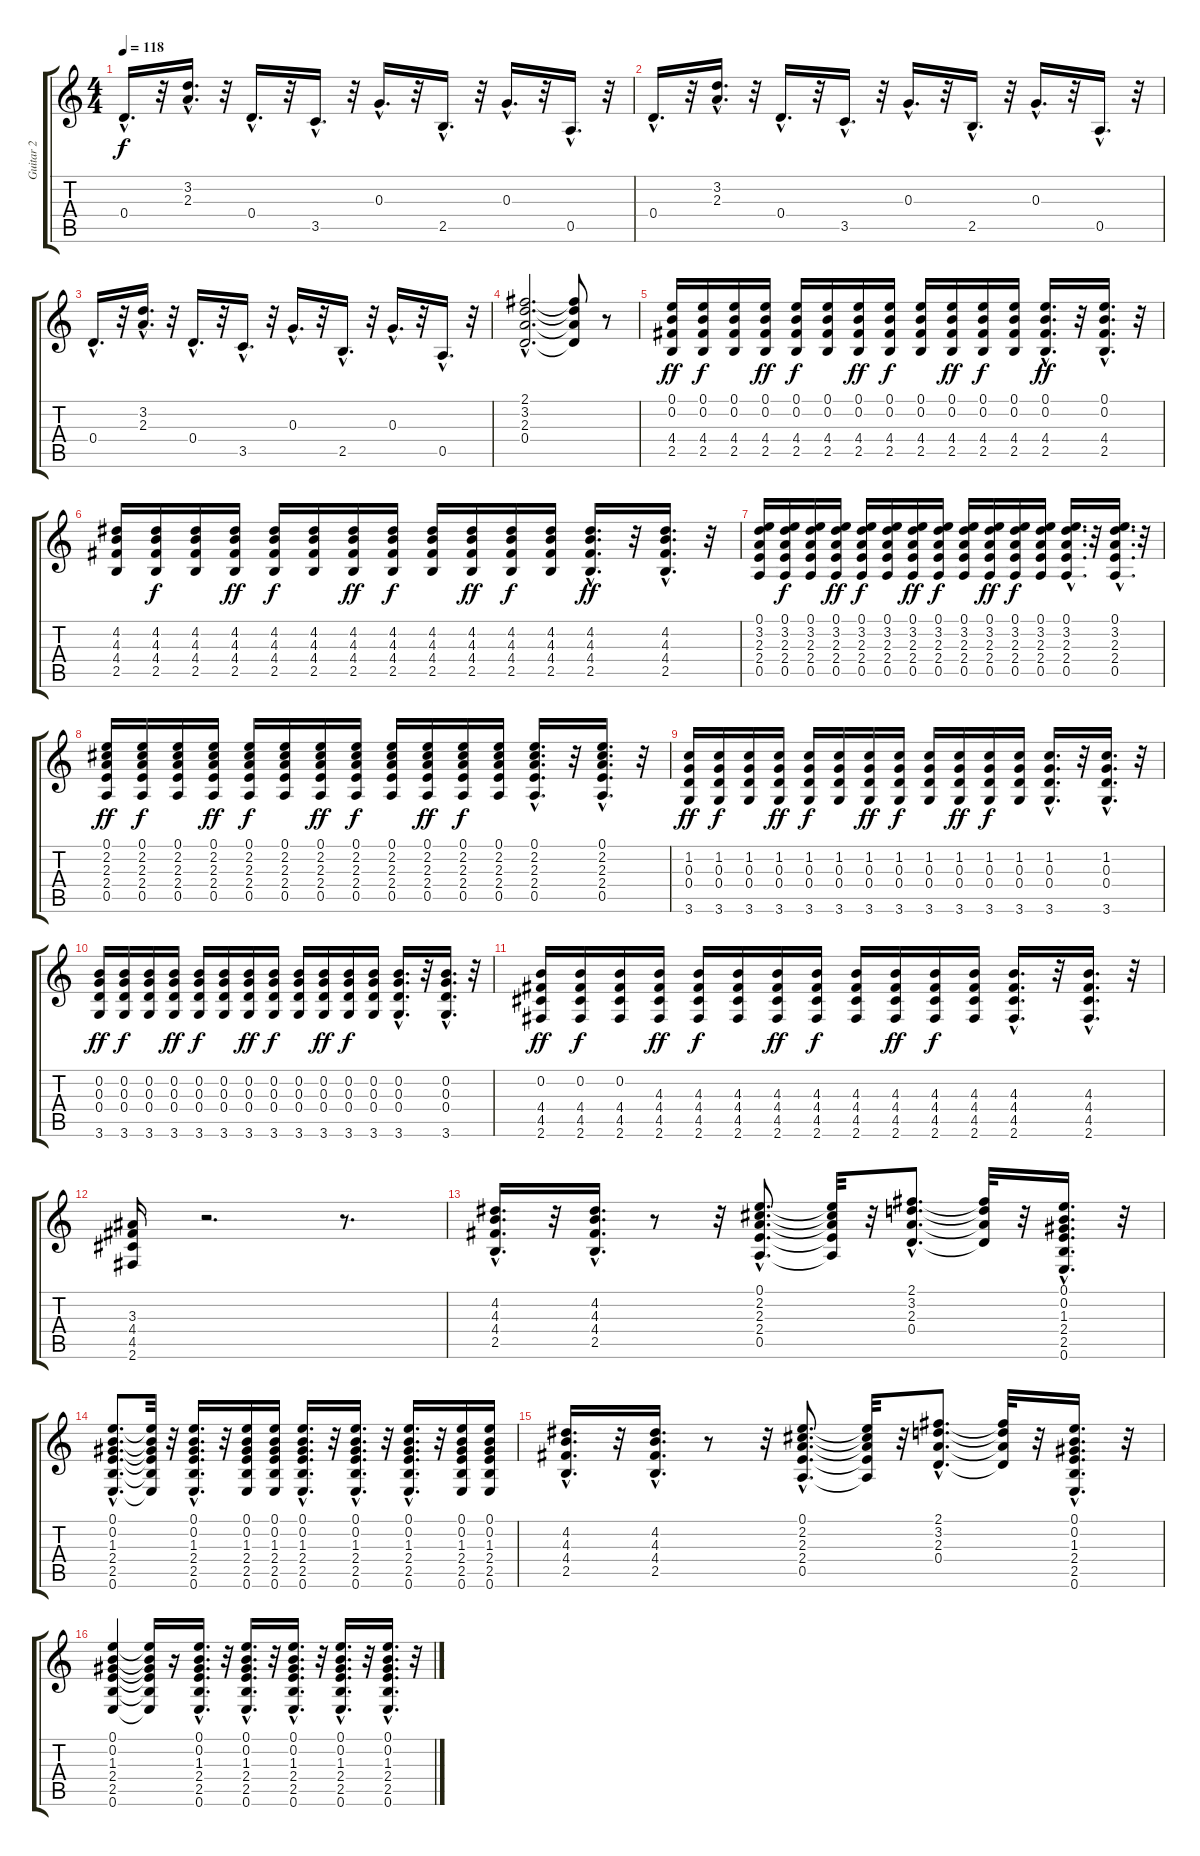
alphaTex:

\track ("Guitar 2            " "Guitar 2  ") {instrument distortionguitar}
\staff {score tabs}
\tuning (E4 B3 G3 D3 A2 E2) {hide}
\ts (4 4)
\tempo 118
\clef g2
\ks c
0.4{hac}.16{d dy f} r.32 (3.2{hac} 2.3{hac}).16{d} r.32 0.4{hac}.16{d} r.32 3.5{hac}.16{d} r.32 0.3{hac}.16{d} r.32 2.5{hac}.16{d} r.32 0.3{hac}.16{d} r.32 0.5{hac}.16{d} r.32 |
0.4{hac}.16{d} r.32 (3.2{hac} 2.3{hac}).16{d} r.32 0.4{hac}.16{d} r.32 3.5{hac}.16{d} r.32 0.3{hac}.16{d} r.32 2.5{hac}.16{d} r.32 0.3{hac}.16{d} r.32 0.5{hac}.16{d} r.32 |
0.4{hac}.16{d} r.32 (3.2{hac} 2.3{hac}).16{d} r.32 0.4{hac}.16{d} r.32 3.5{hac}.16{d} r.32 0.3{hac}.16{d} r.32 2.5{hac}.16{d} r.32 0.3{hac}.16{d} r.32 0.5{hac}.16{d} r.32 |
(2.1{hac} 3.2{hac} 2.3{hac} 0.4{hac}).2{d} (2.1{t} 3.2{t} 2.3{t} 0.4{t}).8 r.8 |
(0.1 0.2 4.4 2.5).16{dy ff} (0.1 0.2 4.4 2.5).16{dy f} (0.1 0.2 4.4 2.5).16 (0.1 0.2 4.4 2.5).16{dy ff} (0.1 0.2 4.4 2.5).16{dy f} (0.1 0.2 4.4 2.5).16 (0.1 0.2 4.4 2.5).16{dy ff} (0.1 0.2 4.4 2.5).16{dy f} (0.1 0.2 4.4 2.5).16 (0.1 0.2 4.4 2.5).16{dy ff} (0.1 0.2 4.4 2.5).16{dy f} (0.1 0.2 4.4 2.5).16 (0.1{hac} 0.2{hac} 4.4{hac} 2.5{hac}).16{d dy ff} r.32 (0.1{hac} 0.2{hac} 4.4{hac} 2.5{hac}).16{d} r.32 |
(4.2 4.3 4.4 2.5).16 (4.2 4.3 4.4 2.5).16{dy f} (4.2 4.3 4.4 2.5).16 (4.2 4.3 4.4 2.5).16{dy ff} (4.2 4.3 4.4 2.5).16{dy f} (4.2 4.3 4.4 2.5).16 (4.2 4.3 4.4 2.5).16{dy ff} (4.2 4.3 4.4 2.5).16{dy f} (4.2 4.3 4.4 2.5).16 (4.2 4.3 4.4 2.5).16{dy ff} (4.2 4.3 4.4 2.5).16{dy f} (4.2 4.3 4.4 2.5).16 (4.2{hac} 4.3{hac} 4.4{hac} 2.5{hac}).16{d dy ff} r.32 (4.2{hac} 4.3{hac} 4.4{hac} 2.5{hac}).16{d} r.32 |
(0.1 3.2 2.3 2.4 0.5).16 (0.1 3.2 2.3 2.4 0.5).16{dy f} (0.1 3.2 2.3 2.4 0.5).16 (0.1 3.2 2.3 2.4 0.5).16{dy ff} (0.1 3.2 2.3 2.4 0.5).16{dy f} (0.1 3.2 2.3 2.4 0.5).16 (0.1 3.2 2.3 2.4 0.5).16{dy ff} (0.1 3.2 2.3 2.4 0.5).16{dy f} (0.1 3.2 2.3 2.4 0.5).16 (0.1 3.2 2.3 2.4 0.5).16{dy ff} (0.1 3.2 2.3 2.4 0.5).16{dy f} (0.1 3.2 2.3 2.4 0.5).16 (0.1{hac} 3.2{hac} 2.3{hac} 2.4{hac} 0.5{hac}).16{d} r.32 (0.1{hac} 3.2{hac} 2.3{hac} 2.4{hac} 0.5{hac}).16{d} r.32 |
(0.1 2.2 2.3 2.4 0.5).16{dy ff} (0.1 2.2 2.3 2.4 0.5).16{dy f} (0.1 2.2 2.3 2.4 0.5).16 (0.1 2.2 2.3 2.4 0.5).16{dy ff} (0.1 2.2 2.3 2.4 0.5).16{dy f} (0.1 2.2 2.3 2.4 0.5).16 (0.1 2.2 2.3 2.4 0.5).16{dy ff} (0.1 2.2 2.3 2.4 0.5).16{dy f} (0.1 2.2 2.3 2.4 0.5).16 (0.1 2.2 2.3 2.4 0.5).16{dy ff} (0.1 2.2 2.3 2.4 0.5).16{dy f} (0.1 2.2 2.3 2.4 0.5).16 (0.1{hac} 2.2{hac} 2.3{hac} 2.4{hac} 0.5{hac}).16{d} r.32 (0.1{hac} 2.2{hac} 2.3{hac} 2.4{hac} 0.5{hac}).16{d} r.32 |
(1.2 0.3 0.4 3.6).16{dy ff} (1.2 0.3 0.4 3.6).16{dy f} (1.2 0.3 0.4 3.6).16 (1.2 0.3 0.4 3.6).16{dy ff} (1.2 0.3 0.4 3.6).16{dy f} (1.2 0.3 0.4 3.6).16 (1.2 0.3 0.4 3.6).16{dy ff} (1.2 0.3 0.4 3.6).16{dy f} (1.2 0.3 0.4 3.6).16 (1.2 0.3 0.4 3.6).16{dy ff} (1.2 0.3 0.4 3.6).16{dy f} (1.2 0.3 0.4 3.6).16 (1.2{hac} 0.3{hac} 0.4{hac} 3.6{hac}).16{d} r.32 (1.2{hac} 0.3{hac} 0.4{hac} 3.6{hac}).16{d} r.32 |
(0.2 0.3 0.4 3.6).16{dy ff} (0.2 0.3 0.4 3.6).16{dy f} (0.2 0.3 0.4 3.6).16 (0.2 0.3 0.4 3.6).16{dy ff} (0.2 0.3 0.4 3.6).16{dy f} (0.2 0.3 0.4 3.6).16 (0.2 0.3 0.4 3.6).16{dy ff} (0.2 0.3 0.4 3.6).16{dy f} (0.2 0.3 0.4 3.6).16 (0.2 0.3 0.4 3.6).16{dy ff} (0.2 0.3 0.4 3.6).16{dy f} (0.2 0.3 0.4 3.6).16 (0.2{hac} 0.3{hac} 0.4{hac} 3.6{hac}).16{d} r.32 (0.2{hac} 0.3{hac} 0.4{hac} 3.6{hac}).16{d} r.32 |
(0.2 4.4 4.5 2.6).16{dy ff} (0.2 4.4 4.5 2.6).16{dy f} (0.2 4.4 4.5 2.6).16 (4.3 4.4 4.5 2.6).16{dy ff} (4.3 4.4 4.5 2.6).16{dy f} (4.3 4.4 4.5 2.6).16 (4.3 4.4 4.5 2.6).16{dy ff} (4.3 4.4 4.5 2.6).16{dy f} (4.3 4.4 4.5 2.6).16 (4.3 4.4 4.5 2.6).16{dy ff} (4.3 4.4 4.5 2.6).16{dy f} (4.3 4.4 4.5 2.6).16 (4.3{hac} 4.4{hac} 4.5{hac} 2.6{hac}).16{d} r.32 (4.3{hac} 4.4{hac} 4.5{hac} 2.6{hac}).16{d} r.32 |
(3.3 4.4 4.5 2.6).16 r.2{d} r.8{d} |
(4.2{hac} 4.3{hac} 4.4{hac} 2.5{hac}).16{d} r.32 (4.2{hac} 4.3{hac} 4.4{hac} 2.5{hac}).16{d} r.8 r.32 (0.1{hac} 2.2{hac} 2.3{hac} 2.4{hac} 0.5{hac}).8{d} (0.1{t} 2.2{t} 2.3{t} 2.4{t} 0.5{t}).32 r.32 (2.1{hac} 3.2{hac} 2.3{hac} 0.4{hac}).8{d} (2.1{t} 3.2{t} 2.3{t} 0.4{t}).32 r.32 (0.1{hac} 0.2{hac} 1.3{hac} 2.4{hac} 2.5{hac} 0.6{hac}).16{d} r.32 |
(0.1{hac} 0.2{hac} 1.3{hac} 2.4{hac} 2.5{hac} 0.6{hac}).8{d} (0.1{t} 0.2{t} 1.3{t} 2.4{t} 2.5{t} 0.6{t}).32 r.32 (0.1{hac} 0.2{hac} 1.3{hac} 2.4{hac} 2.5{hac} 0.6{hac}).16{d} r.32 (0.1 0.2 1.3 2.4 2.5 0.6).16 (0.1 0.2 1.3 2.4 2.5 0.6).16 (0.1{hac} 0.2{hac} 1.3{hac} 2.4{hac} 2.5{hac} 0.6{hac}).16{d} r.32 (0.1{hac} 0.2{hac} 1.3{hac} 2.4{hac} 2.5{hac} 0.6{hac}).16{d} r.32 (0.1{hac} 0.2{hac} 1.3{hac} 2.4{hac} 2.5{hac} 0.6{hac}).16{d} r.32 (0.1 0.2 1.3 2.4 2.5 0.6).16 (0.1 0.2 1.3 2.4 2.5 0.6).16 |
(4.2{hac} 4.3{hac} 4.4{hac} 2.5{hac}).16{d} r.32 (4.2{hac} 4.3{hac} 4.4{hac} 2.5{hac}).16{d} r.8 r.32 (0.1{hac} 2.2{hac} 2.3{hac} 2.4{hac} 0.5{hac}).8{d} (0.1{t} 2.2{t} 2.3{t} 2.4{t} 0.5{t}).32 r.32 (2.1{hac} 3.2{hac} 2.3{hac} 0.4{hac}).8{d} (2.1{t} 3.2{t} 2.3{t} 0.4{t}).32 r.32 (0.1{hac} 0.2{hac} 1.3{hac} 2.4{hac} 2.5{hac} 0.6{hac}).16{d} r.32 |
(0.1 0.2 1.3 2.4 2.5 0.6).4 (0.1{t} 0.2{t} 1.3{t} 2.4{t} 2.5{t} 0.6{t}).16 r.16 (0.1{hac} 0.2{hac} 1.3{hac} 2.4{hac} 2.5{hac} 0.6{hac}).16{d} r.32 (0.1{hac} 0.2{hac} 1.3{hac} 2.4{hac} 2.5{hac} 0.6{hac}).16{d} r.32 (0.1{hac} 0.2{hac} 1.3{hac} 2.4{hac} 2.5{hac} 0.6{hac}).16{d} r.32 (0.1{hac} 0.2{hac} 1.3{hac} 2.4{hac} 2.5{hac} 0.6{hac}).16{d} r.32 (0.1{hac} 0.2{hac} 1.3{hac} 2.4{hac} 2.5{hac} 0.6{hac}).16{d} r.32
